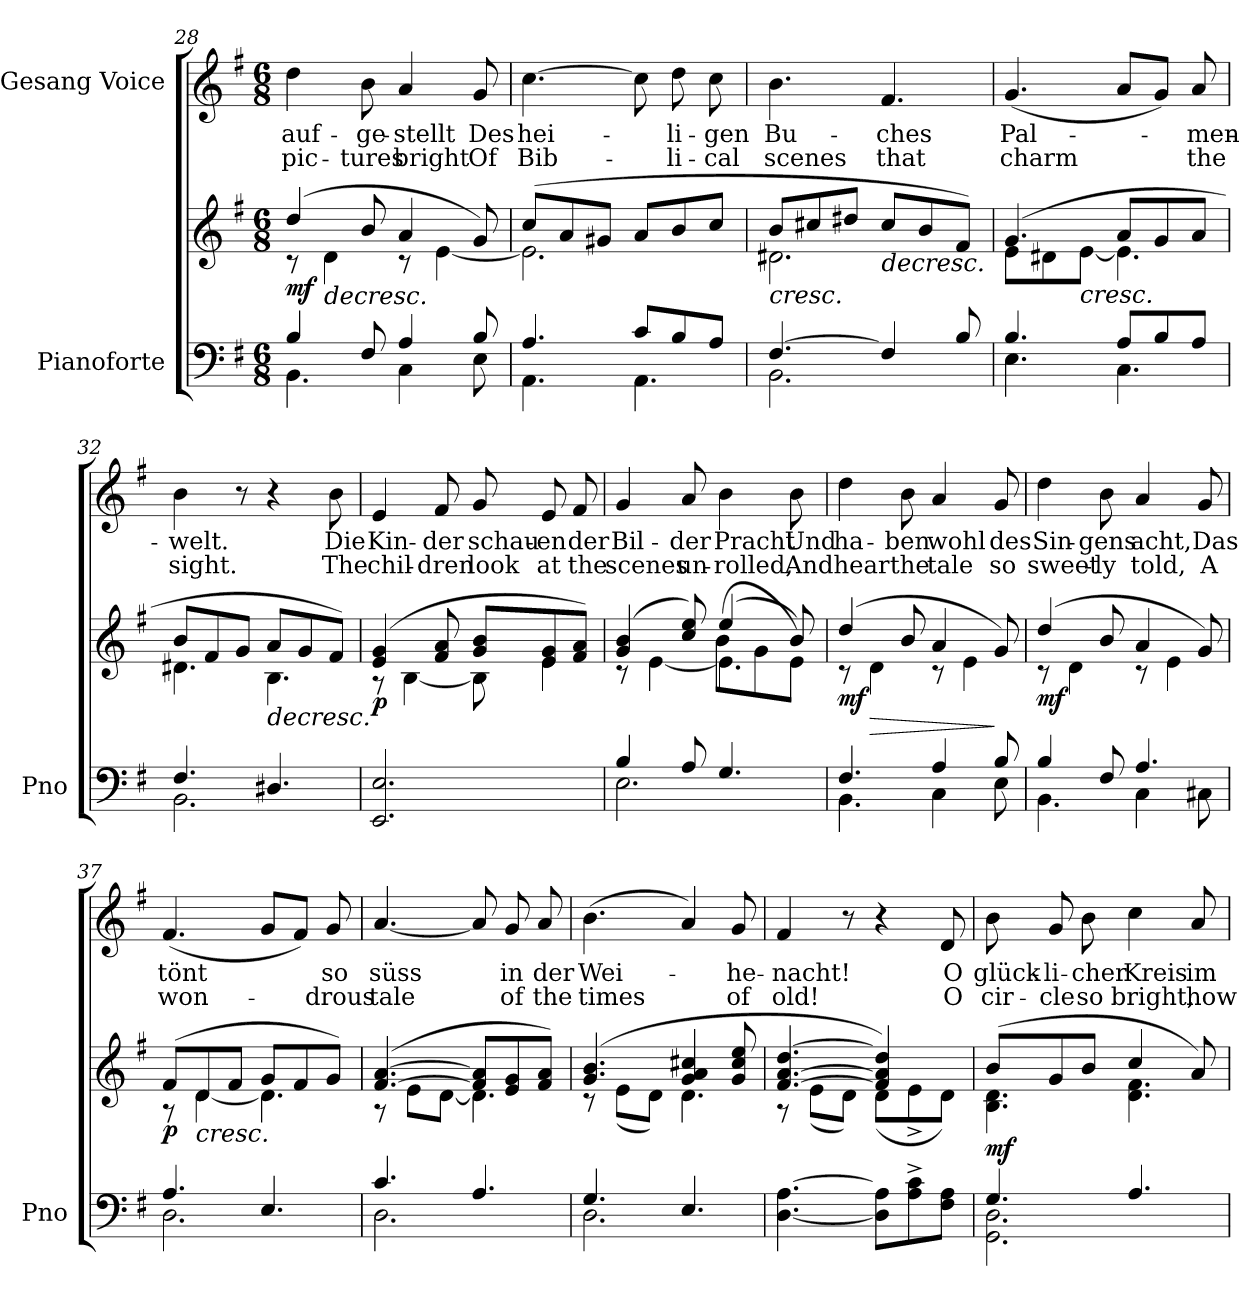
**kern	**kern	**dynam	**kern	**text	**text
*part2	*part2	*part2	*part1	*part1	*part1
*staff3	*staff2	*staff2/3	*staff1	*staff1	*staff1
*I"Pianoforte	*	*	*I"Gesang Voice	*	*
*I'Pno	*	*	*	*	*
*clefF4	*clefG2	*	*clefG2	*	*
*k[f#]	*k[f#]	*	*k[f#]	*	*
*M6/8	*M6/8	*	*M6/8	*	*
=28	=28	=28	=28	=28	=28
*^	*^	*	*	*	*
!	!	!	!	!LO:DY:b	!	!	!
4B/	4.BB\	(4dd/	8r	mf	4dd\	auf-	pic-
!	!	!	!	!LO:HP:b	!	!	!
.	.	.	4d\	>	.	.	.
8F#/	.	8b/	.	.	8b\	-ge-	-tures
4A/	4C\	4a/	8r	.	4a/	-stellt	bright
.	.	.	[4e\	.	.	.	.
8B/	8E\	8g/)	.	.	8g/	Des	Of
=29	=29	=29	=29	=29	=29	=29	=29
4.A/	4.AA\	(8cc/L	2.e\]	.	[4.cc\	hei-	Bib-
.	.	8a/	.	.	.	.	.
.	.	8g#X/J	.	.	.	.	.
8c/L	4.AA\	8a/L	.	.	8cc\]	.	.
8B/	.	8b/	.	.	8dd\	-li-	-li-
8A/J	.	8cc/J	.	.	8cc\	-gen	-cal
=30	=30	=30	=30	=30	=30	=30	=30
!	!	!	!	!LO:HP:b	!	!	!
[4.F#/	2.BB\	8b/L	2.d#X\	<	4.b\	Bu-	scenes
.	.	8cc#X/	.	.	.	.	.
.	.	8dd#X/J	.	.	.	.	.
!	!	!	!	!LO:HP:n=1:b	!	!	!
4F#/]	.	8cc#/L	.	] >	4.f#/	-ches	that
.	.	8b/	.	.	.	.	.
8B/	.	8f#/J)	.	.	.	.	.
*v	*v	*	*	*	*	*	*
*	*v	*v	*	*	*	*
.	.	[	.	.	.
=31	=31	=31	=31	=31	=31
*^	*^	*	*	*	*
4.B/	4.E\	(4.g/	8e\L	.	(4.g/	Pal-	charm
.	.	.	8d#X\	.	.	.	.
!	!	!	!	!LO:HP:b	!	!	!
.	.	.	[8e\J	<	.	.	.
8A/L	4.C\	8a/L	4.e\]	.	8a/L	.	.
8B/	.	8g/	.	.	8g/J)	.	.
8A/J	.	8a/J	.	.	8a/	-men-	the
*v	*v	*	*	*	*	*	*
*	*v	*v	*	*	*	*
.	.	]	.	.	.
=32	=32	=32	=32	=32	=32
*^	*^	*	*	*	*
4.F#/	2.BB\	8b/L	4.d#X\	.	4b\	-welt.	sight.
.	.	8f#/	.	.	.	.	.
.	.	8g/J	.	.	8r	.	.
!	!	!	!	!LO:HP:b	!	!	!
4.D#X/	.	8a/L	4.B\	>	4r	.	.
.	.	8g/	.	.	.	.	.
.	.	8f#/J)	.	.	8b\	Die	The
*v	*v	*	*	*	*	*	*
*	*v	*v	*	*	*	*
.	.	[	.	.	.
=33	=33	=33	=33	=33	=33
*	*^	*	*	*	*
!	!	!	!LO:DY:b	!	!	!
2.EE/ 2.E/	(4e/ 4g/	8r	p	4e/	Kin-	chil-
.	.	[4B\	.	.	.	.
.	8f#/ 8a/	.	.	8f#/	-der	-dren
.	8g/ 8b/L	8B\]	.	8g/	schau-	look
.	8e/ 8g/	4e\	.	8e/	-en	at
.	8f#/ 8a/J)	.	.	8f#/	der	the
=34	=34	=34	=34	=34	=34	=34
*^	*	*^	*	*	*	*
4B/	2.E\	(4g/ 4b/	8r	4.ryy	.	4g/	Bil-	scenes
.	.	.	[4e\	.	.	.	.	.
8A/	.	8cc/ 8ee/)	.	.	.	8a/	-der	un-
4.G/	.	(4ee/	4.e\]	(8b\L	.	4b\	Pracht	-rolled,
.	.	.	.	8g\	.	.	.	.
.	.	8b/)	.	8e\J)	.	8b\	Und	And
=35	=35	=35	=35	=35	=35	=35	=35	=35
!	!	!	!	!	!LO:DY:b	!	!	!
*	*	*	*v	*v	*	*	*	*
4.F#/	4.BB\	(4dd/	8r	mf	4dd\	ha-	hear
!	!	!	!	!LO:HP:b	!	!	!
.	.	.	4d\	>	.	.	.
.	.	8b/	.	.	8b\	-ben	the
4A/	4C\	4a/	8r	.	4a/	wohl	tale
.	.	.	4e\	.	.	.	.
8B/	8E\	8g/)	.	]	8g/	des	so
=36	=36	=36	=36	=36	=36	=36	=36
!	!	!	!	!LO:DY:b	!	!	!
4B/	4.BB\	(4dd/	8r	mf	4dd\	Sin-	sweet-
.	.	.	4d\	.	.	.	.
8F#/	.	8b/	.	.	8b\	-gens	-ly
4.A/	4C\	4a/	8r	.	4a/	acht,	told,
.	.	.	4e\	.	.	.	.
.	8C#X\	8g/)	.	]	8g/	Das	A
=37	=37	=37	=37	=37	=37	=37	=37
!	!	!	!	!LO:DY:b	!	!	!
4.A/	2.D\	(8f#/L	8r	p	(4.f#/	tönt	won-
!	!	!LO:TX:b:i:t=cresc.	!	!	!	!	!
.	.	8d/	[4d\	.	.	.	.
.	.	8f#/J	.	.	.	.	.
4.E/	.	8g/L	4.d\]	.	8g/L	.	.
.	.	8f#/	.	.	8f#/J)	.	.
.	.	8g/J)	.	.	8g/	so	-drous
=38	=38	=38	=38	=38	=38	=38	=38
4.c/	2.D\	(>[4.f#/ [4.a/	8r	.	[4.a/	süss	tale
.	.	.	8e\L	.	.	.	.
.	.	.	[8d\J	.	.	.	.
4.A/	.	8f#/] 8a/]L	4.d\]	.	8a/]	.	.
.	.	8e/ 8g/	.	.	8g/	in	of
.	.	8f#/ 8a/J)	.	.	8a/	der	the
=39	=39	=39	=39	=39	=39	=39	=39
4.G/	2.D\	(4.g/ 4.b/	8r	.	(4.b\	Wei-	times
.	.	.	(>8e\L	.	.	.	.
.	.	.	8d\J)	.	.	.	.
4.E/	.	4g/ 4a/ 4cc#X/	4.d\	.	4a/)	.	.
.	.	8g/ 8cc#/ 8ee/	.	.	8g/	-he-	of
*v	*v	*	*	*	*	*	*
=40	=40	=40	=40	=40	=40	=40
[4.D\ [4.A\	[4.f#/ [4.a/ [4.dd/	8r	.	4f#/	-nacht!	old!
.	.	(8e\L	.	.	.	.
.	.	8d\J)	.	8r	.	.
8D\] 8A\]L	4f#/] 4a/] 4dd/])	(8d\L	.	4r	.	.
8A\^< 8c\^<	.	8e^\	.	.	.	.
8F#\ 8A\J	8ryy	8d\J)	.	8d/	O	O
=41	=41	=41	=41	=41	=41	=41
*^	*	*	*	*	*	*
!	!	!	!	!LO:DY:b	!	!	!
4.G/	2.GG\ 2.D\	(8b/L	4.B\ 4.d\	mf	8b\	glück-	cir-
.	.	8g/	.	.	8g/	-li-	-cle
.	.	8b/J	.	.	8b\	-cher	so
4.A/	.	4cc/	4.d\ 4.f#\	.	4cc\	Kreis	bright,
.	.	8a/)	.	.	8a/	im	how
*v	*v	*	*	*	*	*	*
*	*v	*v	*	*	*	*
=	=	=	=	=	=
*-	*-	*-	*-	*-	*-
